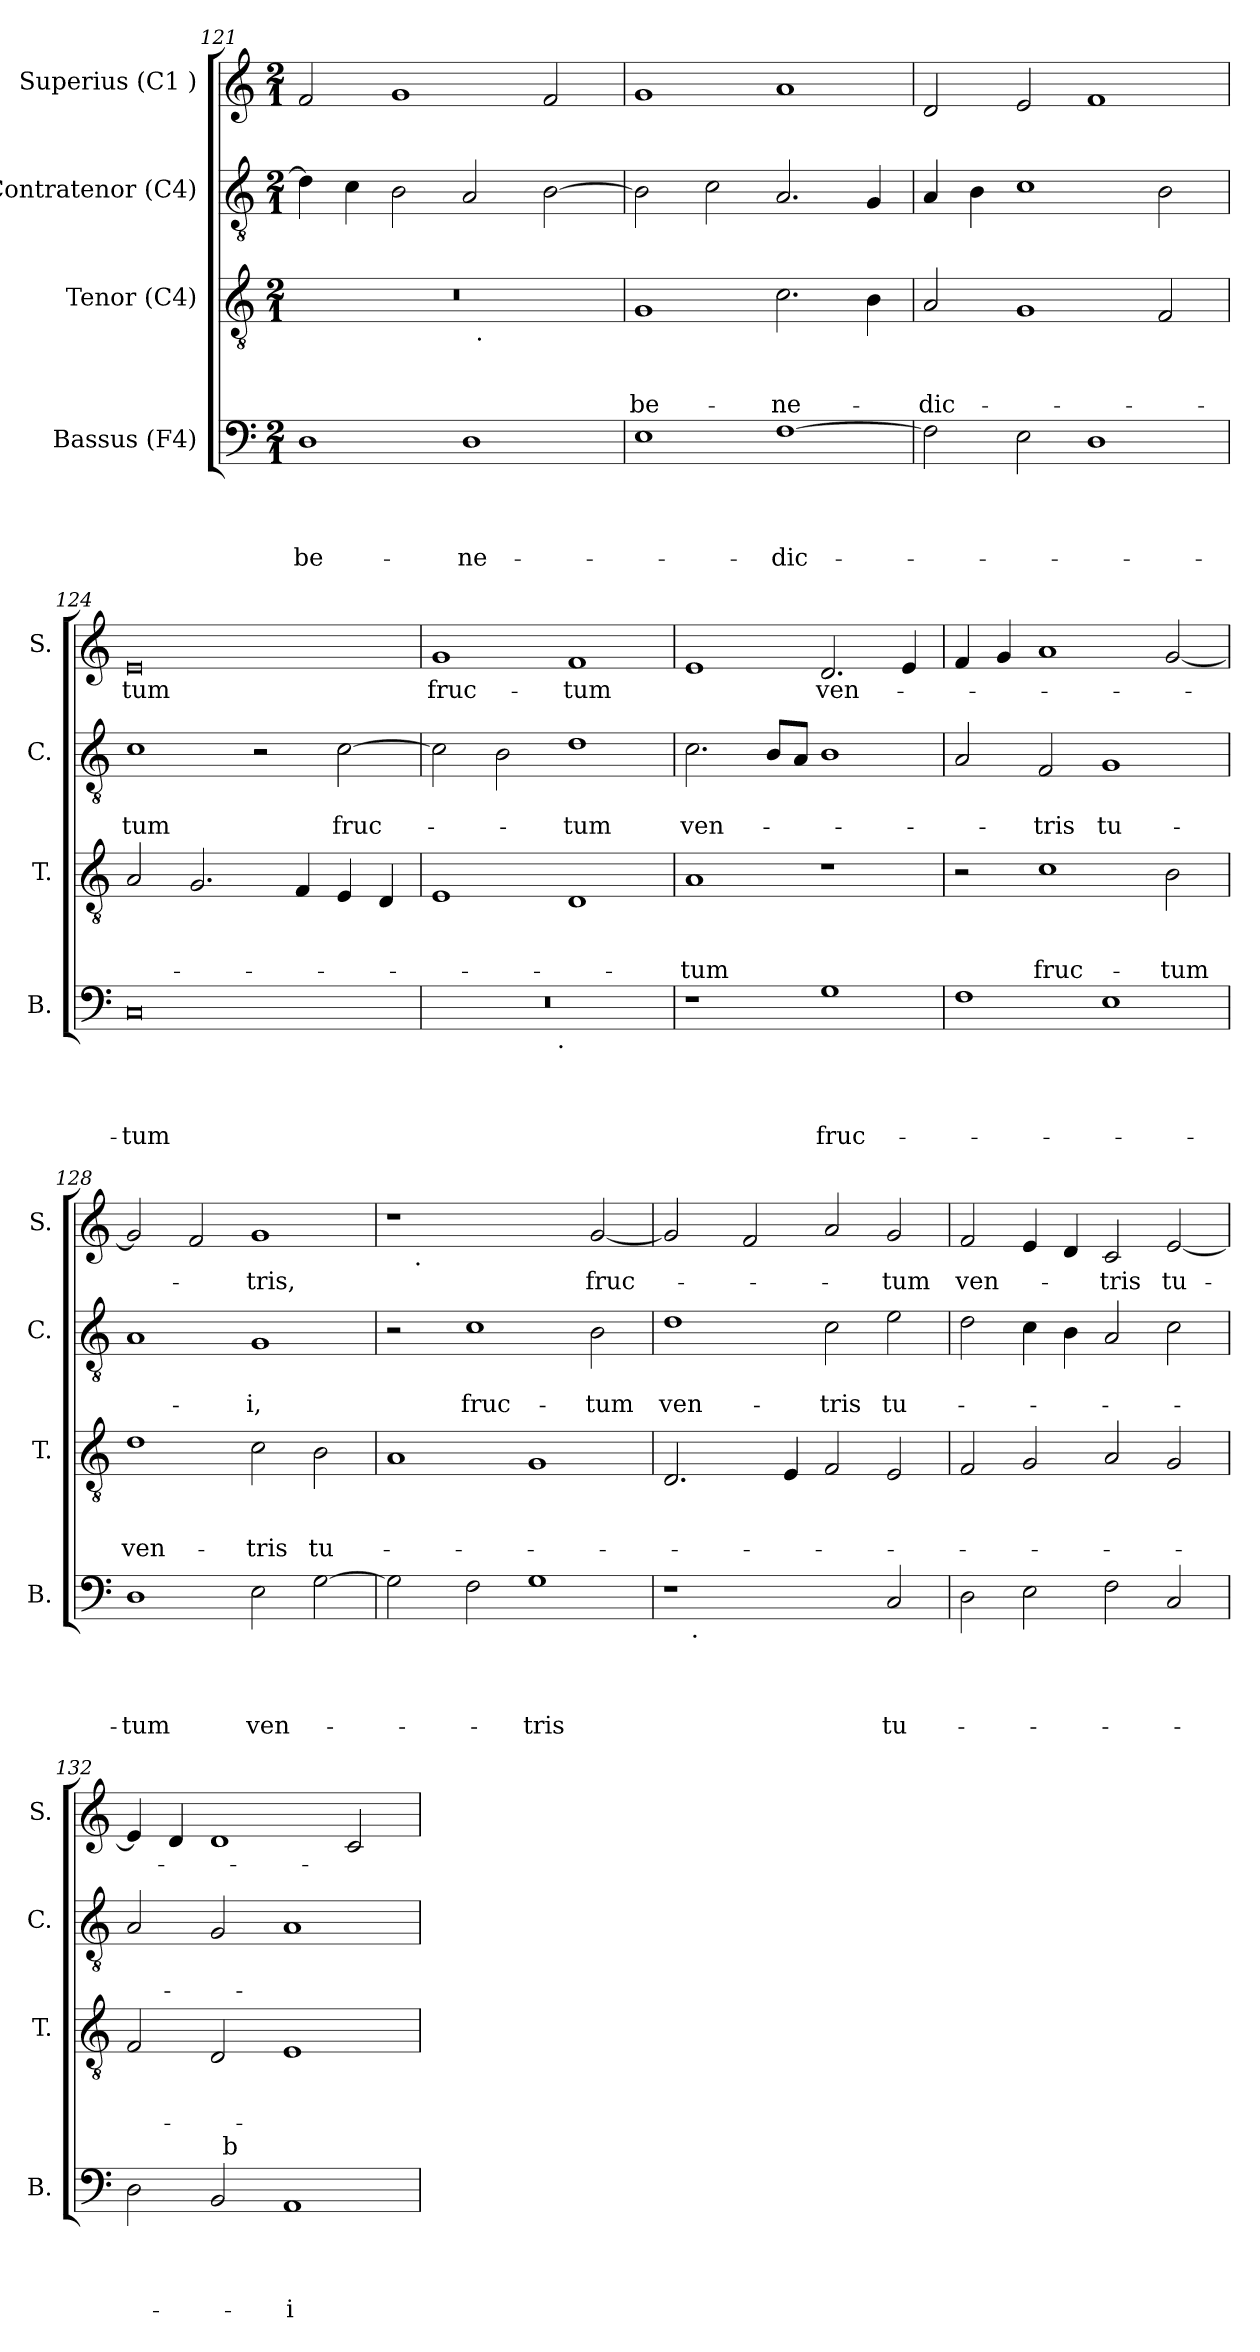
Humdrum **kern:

**kern	**text	**text	**text	**text	**kern	**text	**text	**text	**kern	**text	**text	**kern	**text
*part4	*part4	*part4	*part4	*part4	*part3	*part3	*part3	*part3	*part2	*part2	*part2	*part1	*part1
*staff4	*staff4	*staff4	*staff4	*staff4	*staff3	*staff3	*staff3	*staff3	*staff2	*staff2	*staff2	*staff1	*staff1
*I"Bassus (F4)	*	*	*	*	*I"Tenor (C4)	*	*	*	*I"Contratenor (C4)	*	*	*I"Superius (C1 )	*
*I'B.	*	*	*	*	*I'T.	*	*	*	*I'C.	*	*	*I'S.	*
!!LO:PB:g=z
*clefF4	*	*	*	*	*clefGv2	*	*	*	*clefGv2	*	*	*clefG2	*
*k[]	*	*	*	*	*k[]	*	*	*	*k[]	*	*	*k[]	*
*C:	*	*	*	*	*C:	*	*	*	*C:	*	*	*C:	*
*M2/1	*	*	*	*	*M2/1	*	*	*	*M2/1	*	*	*M2/1	*
=121	=121	=121	=121	=121	=121	=121	=121	=121	=121	=121	=121	=121	=121
!	!	!	!	!LO:LY:b	!	!	!	!	!	!	!	!	!
*	*	*	*	*	*^	*	*	*	*	*	*	*	*
1D	.	.	.	be-	0r	1ryy	.	.	.	4d\]	.	.	2f/	.
.	.	.	.	.	.	.	.	.	.	4c\	.	.	.	.
.	.	.	.	.	.	.	.	.	.	2B\	.	.	1g	.
!	!	!	!	!LO:LY:b	!	!	!	!	!	!	!	!	!	!
1D	.	.	.	-ne-	.	32ryy	.	.	.	2A/	.	.	.	.
!	!	!	!	!	!	!LO:TX:b:t=.	!	!	!	!	!	!	!	!
.	.	.	.	.	.	2ryy	.	.	.	.	.	.	.	.
.	.	.	.	.	.	.	.	.	.	[>2B\	.	.	2f/	.
.	.	.	.	.	.	4...ryy	.	.	.	.	.	.	.	.
=122	=122	=122	=122	=122	=122	=122	=122	=122	=122	=122	=122	=122	=122	=122
!	!	!	!	!	!	!	!	!	!LO:LY:b	!	!	!	!	!
*	*	*	*	*	*v	*v	*	*	*	*	*	*	*	*
1E	.	.	.	.	1G	.	.	be-	2B\]	.	.	1g	.
.	.	.	.	.	.	.	.	.	2c\	.	.	.	.
!	!	!	!	!LO:LY:b	!	!	!	!LO:LY:b	!	!	!	!	!
[>1F	.	.	.	-dic-	2.c\	.	.	-ne-	2.A/	.	.	1a	.
.	.	.	.	.	4B\	.	.	.	4G/	.	.	.	.
=123	=123	=123	=123	=123	=123	=123	=123	=123	=123	=123	=123	=123	=123
!	!	!	!	!	!	!	!	!LO:LY:b	!	!	!	!	!
2F\]	.	.	.	.	2A/	.	.	-dic-	4A/	.	.	2d/	.
.	.	.	.	.	.	.	.	.	4B\	.	.	.	.
2E\	.	.	.	.	1G	.	.	.	1c	.	.	2e/	.
1D	.	.	.	.	.	.	.	.	.	.	.	1f	.
.	.	.	.	.	2F/	.	.	.	2B\	.	.	.	.
=124	=124	=124	=124	=124	=124	=124	=124	=124	=124	=124	=124	=124	=124
!	!	!	!	!LO:LY:b	!	!	!	!	!	!	!LO:LY:b	!	!LO:LY:b
0C	.	.	.	-tum	2A/	.	.	.	1c	.	-tum	0e	-tum
.	.	.	.	.	2.G/	.	.	.	.	.	.	.	.
.	.	.	.	.	.	.	.	.	2r	.	.	.	.
.	.	.	.	.	4F/	.	.	.	.	.	.	.	.
!	!	!	!	!	!	!	!	!	!	!	!LO:LY:b	!	!
.	.	.	.	.	4E/	.	.	.	[>2c\	.	fruc-	.	.
.	.	.	.	.	4D/	.	.	.	.	.	.	.	.
=125	=125	=125	=125	=125	=125	=125	=125	=125	=125	=125	=125	=125	=125
!	!	!	!	!	!	!	!	!	!	!	!	!	!LO:LY:b
*^	*	*	*	*	*	*	*	*	*	*	*	*	*
0r	2ryy	.	.	.	.	1E	.	.	.	2c\]	.	.	1g	fruc-
.	4...ryy	.	.	.	.	.	.	.	.	2B\	.	.	.	.
!	!LO:TX:b:t=.	!	!	!	!	!	!	!	!	!	!	!	!	!
.	1ryy	.	.	.	.	.	.	.	.	.	.	.	.	.
!	!	!	!	!	!	!	!	!	!	!	!	!LO:LY:b	!	!LO:LY:b
.	.	.	.	.	.	1D	.	.	.	1d	.	-tum	1f	-tum
.	32ryy	.	.	.	.	.	.	.	.	.	.	.	.	.
!!LO:LB:g=z
=126	=126	=126	=126	=126	=126	=126	=126	=126	=126	=126	=126	=126	=126	=126
!	!	!	!	!	!	!	!	!	!LO:LY:b	!	!	!LO:LY:b	!	!
*v	*v	*	*	*	*	*	*	*	*	*	*	*	*	*
1r	.	.	.	.	1A	.	.	-tum	2.c\	.	ven-	1e	.
.	.	.	.	.	.	.	.	.	8B/L	.	.	.	.
.	.	.	.	.	.	.	.	.	8A/J	.	.	.	.
!	!	!	!	!LO:LY:b	!	!	!	!	!	!	!	!	!LO:LY:b
1G	.	.	.	fruc-	1r	.	.	.	1B	.	.	2.d/	ven-
.	.	.	.	.	.	.	.	.	.	.	.	4e/	.
=127	=127	=127	=127	=127	=127	=127	=127	=127	=127	=127	=127	=127	=127
1F	.	.	.	.	2r	.	.	.	2A/	.	.	4f/	.
.	.	.	.	.	.	.	.	.	.	.	.	4g/	.
!	!	!	!	!	!	!	!	!LO:LY:b	!	!	!LO:LY:b	!	!
.	.	.	.	.	1c	.	.	fruc-	2F/	.	-tris	1a	.
!	!	!	!	!	!	!	!	!	!	!	!LO:LY:b	!	!
1E	.	.	.	.	.	.	.	.	1G	.	tu-	.	.
!	!	!	!	!	!	!	!	!LO:LY:b	!	!	!	!	!
.	.	.	.	.	2B\	.	.	-tum	.	.	.	[<2g/	.
=128	=128	=128	=128	=128	=128	=128	=128	=128	=128	=128	=128	=128	=128
!	!	!	!	!LO:LY:b	!	!	!	!LO:LY:b	!	!	!	!	!
1D	.	.	.	-tum	1d	.	.	ven-	1A	.	.	2g/]	.
.	.	.	.	.	.	.	.	.	.	.	.	2f/	.
!	!	!	!	!LO:LY:b	!	!	!	!LO:LY:b	!	!	!LO:LY:b	!	!LO:LY:b
2E\	.	.	.	ven-	2c\	.	.	-tris	1G	.	-i,	1g	-tris,
!	!	!	!	!	!	!	!	!LO:LY:b	!	!	!	!	!
[>2G\	.	.	.	.	2B\	.	.	tu-	.	.	.	.	.
=129	=129	=129	=129	=129	=129	=129	=129	=129	=129	=129	=129	=129	=129
*	*	*	*	*	*	*	*	*	*	*	*	*^	*
2G\]	.	.	.	.	1A	.	.	.	2r	.	.	1r	8ryy	.
!	!	!	!	!	!	!	!	!	!	!	!	!	!LO:TX:b:t=.	!
.	.	.	.	.	.	.	.	.	.	.	.	.	1...ryy	.
!	!	!	!	!	!	!	!	!	!	!	!LO:LY:b	!	!	!
2F\	.	.	.	.	.	.	.	.	1c	.	fruc-	.	.	.
!	!	!	!	!LO:LY:b	!	!	!	!	!	!	!	!	!	!
1G	.	.	.	-tris	1G	.	.	.	.	.	.	2ryy	.	.
!	!	!	!	!	!	!	!	!	!	!	!LO:LY:b	!	!	!LO:LY:b
.	.	.	.	.	.	.	.	.	2B\	.	-tum	[<2g/	.	fruc-
=130	=130	=130	=130	=130	=130	=130	=130	=130	=130	=130	=130	=130	=130	=130
!	!	!	!	!	!	!	!	!	!	!	!LO:LY:b	!	!	!
*^	*	*	*	*	*	*	*	*	*	*	*	*v	*v	*
1r	8ryy	.	.	.	.	2.D/	.	.	.	1d	.	ven-	2g/]	.
!	!LO:TX:b:t=.	!	!	!	!	!	!	!	!	!	!	!	!	!
.	1...ryy	.	.	.	.	.	.	.	.	.	.	.	.	.
.	.	.	.	.	.	.	.	.	.	.	.	.	2f/	.
.	.	.	.	.	.	4E/	.	.	.	.	.	.	.	.
!	!	!	!	!	!	!	!	!	!	!	!	!LO:LY:b	!	!
2ryy	.	.	.	.	.	2F/	.	.	.	2c\	.	-tris	2a/	.
!	!	!	!	!	!LO:LY:b	!	!	!	!	!	!	!LO:LY:b	!	!LO:LY:b
2C/	.	.	.	.	tu-	2E/	.	.	.	2e\	.	tu-	2g/	-tum
!!LO:LB:g=z
=131	=131	=131	=131	=131	=131	=131	=131	=131	=131	=131	=131	=131	=131	=131
!	!	!	!	!	!	!	!	!	!	!	!	!	!	!LO:LY:b
*v	*v	*	*	*	*	*	*	*	*	*	*	*	*	*
2D\	.	.	.	.	2F/	.	.	.	2d\	.	.	2f/	ven-
2E\	.	.	.	.	2G/	.	.	.	4c\	.	.	4e/	.
.	.	.	.	.	.	.	.	.	4B\	.	.	4d/	.
!	!	!	!	!	!	!	!	!	!	!	!	!	!LO:LY:b
2F\	.	.	.	.	2A/	.	.	.	2A/	.	.	2c/	-tris
!	!	!	!	!	!	!	!	!	!	!	!	!	!LO:LY:b
2C/	.	.	.	.	2G/	.	.	.	2c\	.	.	[<2e/	tu-
=132	=132	=132	=132	=132	=132	=132	=132	=132	=132	=132	=132	=132	=132
*^	*	*	*	*	*	*	*	*	*	*	*	*	*
2D\	2ryy	.	.	.	.	2F/	.	.	.	2A/	.	.	4e/]	.
.	.	.	.	.	.	.	.	.	.	.	.	.	4d/	.
2BB/	32ryy	.	.	.	.	2D/	.	.	.	2G/	.	.	1d	.
!	!LO:TX:a:t=b	!	!	!	!	!	!	!	!	!	!	!	!	!
.	1ryy	.	.	.	.	.	.	.	.	.	.	.	.	.
!	!	!	!	!	!LO:LY:b:rj	!	!	!	!	!	!	!	!	!
1AA	.	.	.	.	-i	1E	.	.	.	1A	.	.	.	.
.	.	.	.	.	.	.	.	.	.	.	.	.	2c/	.
.	4...ryy	.	.	.	.	.	.	.	.	.	.	.	.	.
*v	*v	*	*	*	*	*	*	*	*	*	*	*	*	*
=	=	=	=	=	=	=	=	=	=	=	=	=	=
*-	*-	*-	*-	*-	*-	*-	*-	*-	*-	*-	*-	*-	*-
